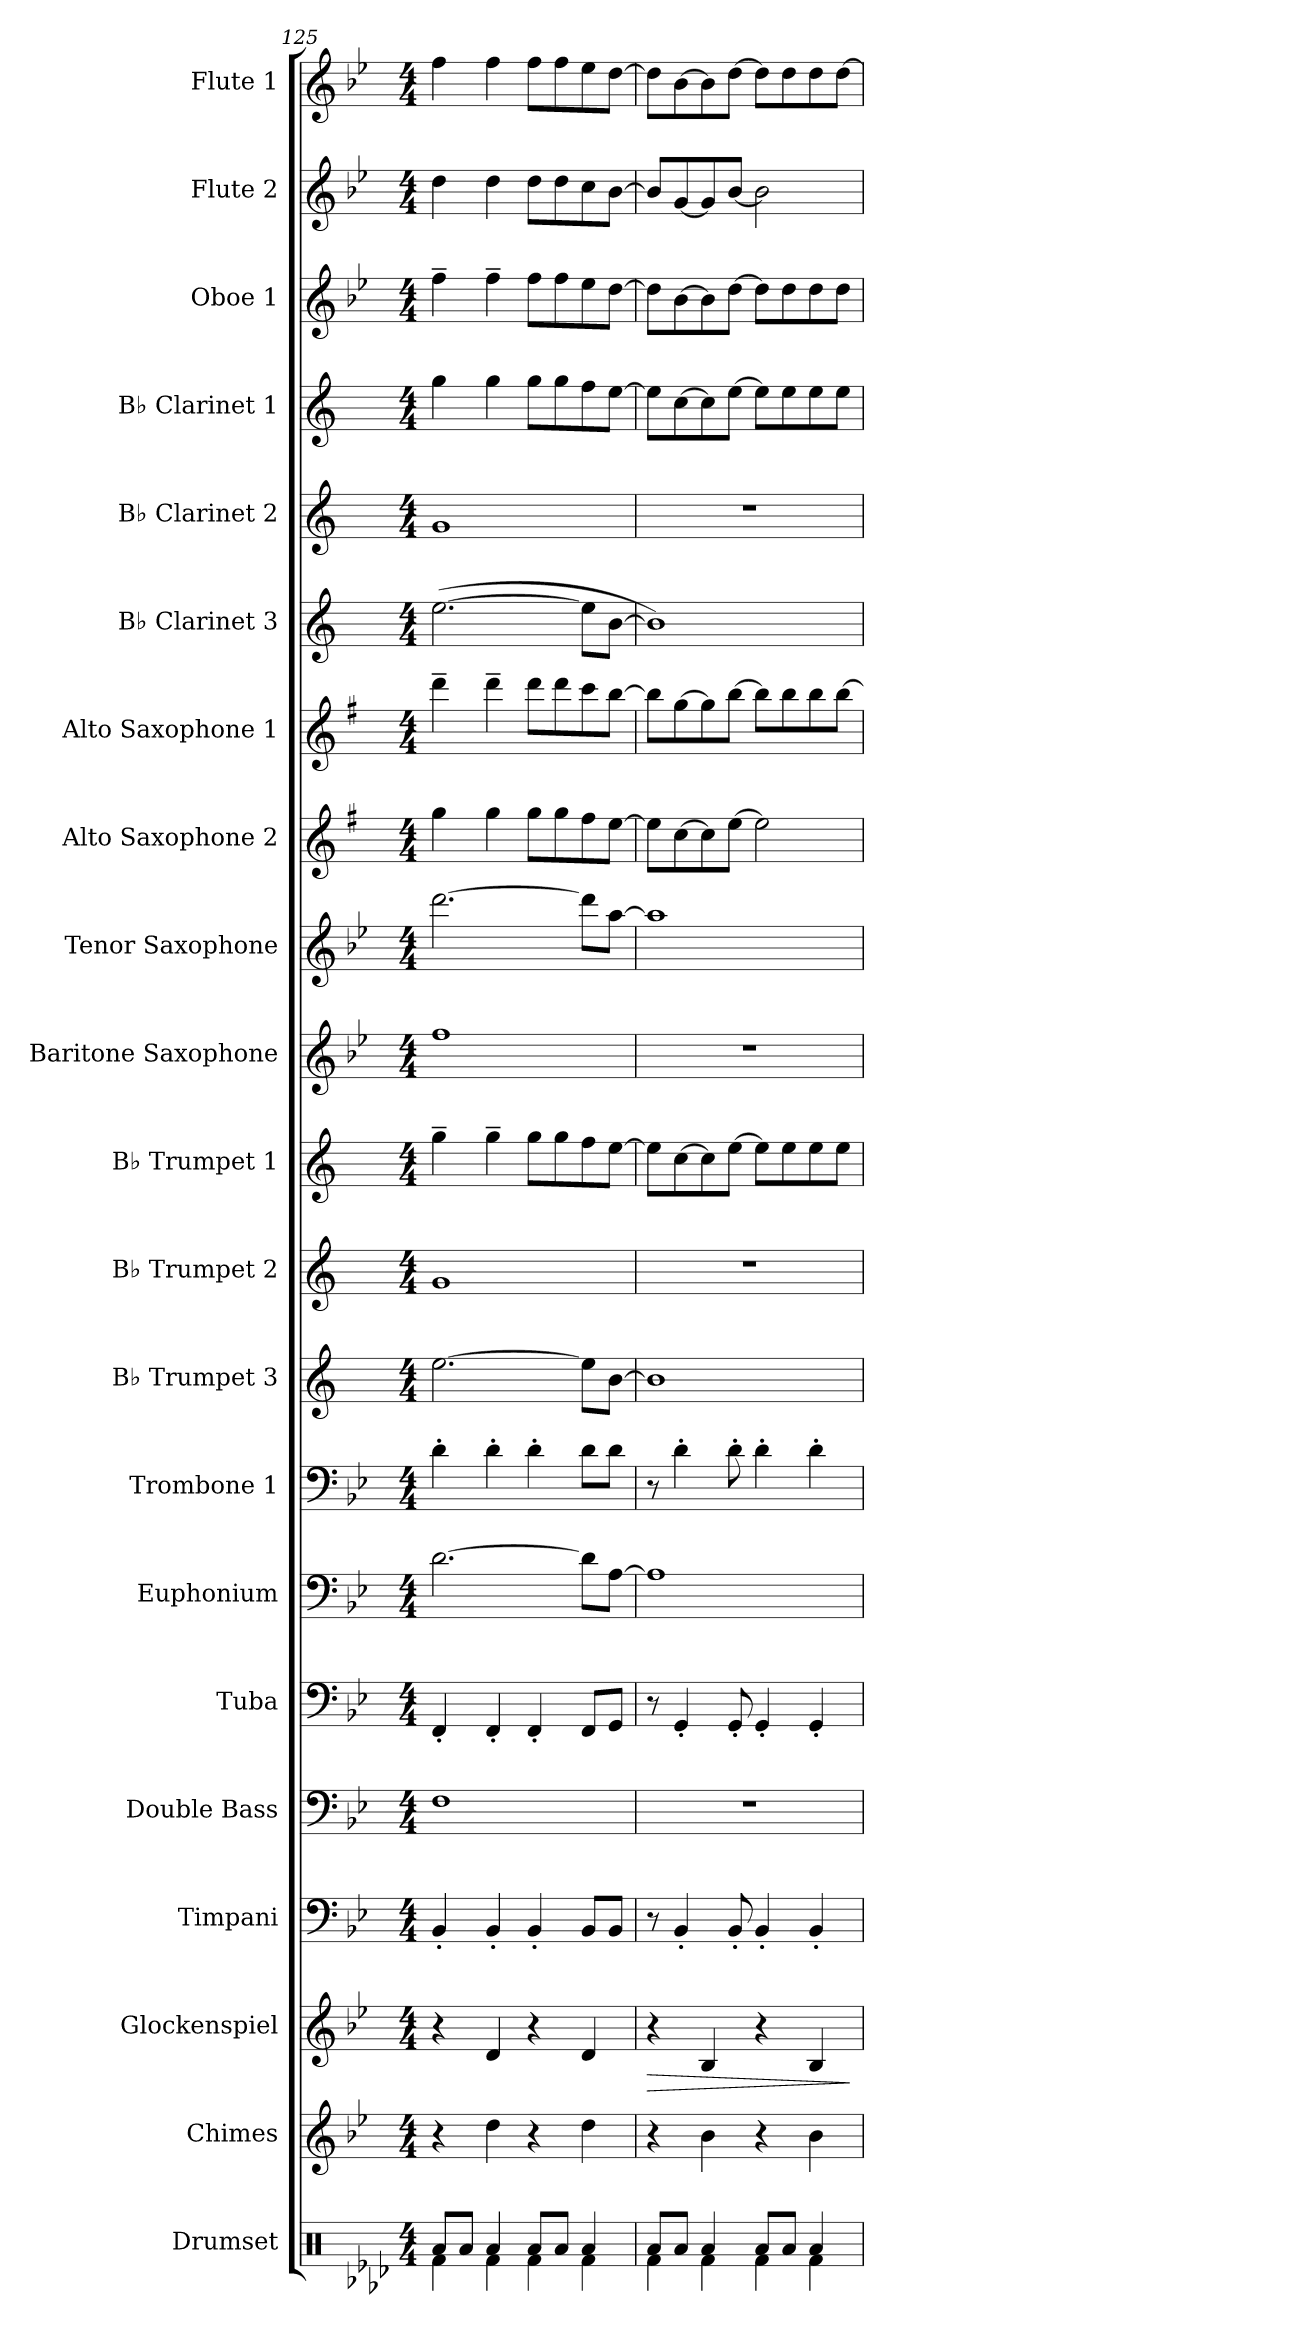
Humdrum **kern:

**kern	**kern	**kern	**dynam	**kern	**kern	**kern	**kern	**kern	**kern	**kern	**kern	**kern	**kern	**kern	**kern	**kern	**kern	**kern	**kern	**kern	**kern
*part21	*part20	*part19	*part19	*part18	*part17	*part16	*part15	*part14	*part13	*part12	*part11	*part10	*part9	*part8	*part7	*part6	*part5	*part4	*part3	*part2	*part1
*staff21	*staff20	*staff19	*staff19	*staff18	*staff17	*staff16	*staff15	*staff14	*staff13	*staff12	*staff11	*staff10	*staff9	*staff8	*staff7	*staff6	*staff5	*staff4	*staff3	*staff2	*staff1
*I"Drumset	*I"Chimes	*I"Glockenspiel	*	*I"Timpani	*I"Double Bass	*I"Tuba	*I"Euphonium	*I"Trombone 1	*I"B♭ Trumpet 3	*I"B♭ Trumpet 2	*I"B♭ Trumpet 1	*I"Baritone Saxophone	*I"Tenor Saxophone	*I"Alto Saxophone 2	*I"Alto Saxophone 1	*I"B♭ Clarinet 3	*I"B♭ Clarinet 2	*I"B♭ Clarinet 1	*I"Oboe 1	*I"Flute 2	*I"Flute 1
*I'D. Set	*I'Cme.	*I'Glk.	*	*I'Timp.	*I'Db.	*I'Tba.	*I'Euph.	*I'Tbn. 1	*I'B♭ Tpt. 3	*I'B♭ Tpt. 2	*I'B♭ Tpt. 1	*I'Bar. Sax.	*I'T. Sax.	*I'A. Sax. 2	*I'A. Sax. 1	*I'B♭ Cl. 3	*I'B♭ Cl. 2	*I'B♭ Cl. 1	*I'Ob. 1	*I'Fl. 2	*I'Fl. 1
*clefX	*clefG2	*clefG2	*	*clefF4	*clefF4	*clefF4	*clefF4	*clefF4	*clefG2	*clefG2	*clefG2	*clefG2	*clefG2	*clefG2	*clefG2	*clefG2	*clefG2	*clefG2	*clefG2	*clefG2	*clefG2
*	*	*ITrd-14c-24	*	*	*ITrd7c12	*	*	*	*ITrd1c2	*ITrd1c2	*ITrd1c2	*ITrd12c21	*ITrd8c14	*ITrd5c9	*ITrd5c9	*ITrd1c2	*ITrd1c2	*ITrd1c2	*	*	*
*k[b-e-a-d-]	*k[b-e-]	*k[b-e-]	*	*k[b-e-]	*k[b-e-]	*k[b-e-]	*k[b-e-]	*k[b-e-]	*k[b-e-]	*k[b-e-]	*k[b-e-]	*k[b-e-]	*k[b-e-]	*k[b-e-]	*k[b-e-]	*k[b-e-]	*k[b-e-]	*k[b-e-]	*k[b-e-]	*k[b-e-]	*k[b-e-]
*M4/4	*M4/4	*M4/4	*	*M4/4	*M4/4	*M4/4	*M4/4	*M4/4	*M4/4	*M4/4	*M4/4	*M4/4	*M4/4	*M4/4	*M4/4	*M4/4	*M4/4	*M4/4	*M4/4	*M4/4	*M4/4
=125	=125	=125	=125	=125	=125	=125	=125	=125	=125	=125	=125	=125	=125	=125	=125	=125	=125	=125	=125	=125	=125
*^	*	*	*	*	*	*	*	*	*	*	*	*	*	*	*	*	*	*	*	*	*
8Ra/L	4Rf\	4r	4r	.	4BB-'/	1FF	4FF'/	[2.d\	4d'\	[2.dd\	1f	4ff~\	1f	[2.dd\	4b-\	4ff~\	(>[2.dd\	1f	4ff\	4ff~\	4dd\	4ff\
8Ra/J	.	.	.	.	.	.	.	.	.	.	.	.	.	.	.	.	.	.	.	.	.	.
4Ra/	4Rf\	4dd\	4ddd/	.	4BB-'/	.	4FF'/	.	4d'\	.	.	4ff~\	.	.	4b-\	4ff~\	.	.	4ff\	4ff~\	4dd\	4ff\
8Ra/L	4Rf\	4r	4r	.	4BB-'/	.	4FF'/	.	4d'\	.	.	8ff\L	.	.	8b-\L	8ff\L	.	.	8ff\L	8ff\L	8dd\L	8ff\L
8Ra/J	.	.	.	.	.	.	.	.	.	.	.	8ff\	.	.	8b-\	8ff\	.	.	8ff\	8ff\	8dd\	8ff\
4Ra/	4Rf\	4dd\	4ddd/	.	8BB-/L	.	8FF/L	8d\L]	8d\L	8dd\L]	.	8ee-\	.	8dd\L]	8a\	8ee-\	8dd\L]	.	8ee-\	8ee-\	8cc\	8ee-\
.	.	.	.	.	8BB-/J	.	8GG/J	[8A\J	8d\J	[8a\J	.	[8dd\J	.	[8a\J	[8g\J	[8dd\J	[8a\J	.	[8dd\J	[8dd\J	[8b-\J	[8dd\J
=126	=126	=126	=126	=126	=126	=126	=126	=126	=126	=126	=126	=126	=126	=126	=126	=126	=126	=126	=126	=126	=126	=126
!	!	!	!	!LO:HP:b	!	!	!	!	!	!	!	!	!	!	!	!	!	!	!	!	!	!
8Ra/L	4Rf\	4r	4r	>	8r	1r	8r	1A]	8r	1a]	1r	8dd\L]	1r	1a]	8g\L]	8dd\L]	1a])	1r	8dd\L]	8dd\L]	8b-/L]	8dd\L]
8Ra/J	.	.	.	.	4BB-'/	.	4GG'/	.	4d'\	.	.	[8b-\	.	.	[8e-\	[8b-\	.	.	[8b-\	[8b-\	[8g/	[8b-\
4Ra/	4Rf\	4b-\	4bb-/	.	.	.	.	.	.	.	.	8b-\]	.	.	8e-\]	8b-\]	.	.	8b-\]	8b-\]	8g/]	8b-\]
.	.	.	.	.	8BB-'/	.	8GG'/	.	8d'\	.	.	[8dd\J	.	.	[8g\J	[8dd\J	.	.	[8dd\J	[8dd\J	[8b-/J	[8dd\J
8Ra/L	4Rf\	4r	4r	.	4BB-'/	.	4GG'/	.	4d'\	.	.	8dd\L]	.	.	2g\]	8dd\L]	.	.	8dd\L]	8dd\L]	2b-\]	8dd\L]
8Ra/J	.	.	.	.	.	.	.	.	.	.	.	8dd\	.	.	.	8dd\	.	.	8dd\	8dd\	.	8dd\
4Ra/	4Rf\	4b-\	4bb-/	.	4BB-'/	.	4GG'/	.	4d'\	.	.	8dd\	.	.	.	8dd\	.	.	8dd\	8dd\	.	8dd\
.	.	.	.	.	.	.	.	.	.	.	.	8dd\J	.	.	.	[8dd\J	.	.	8dd\J	8dd\J	.	[8dd\J
*v	*v	*	*	*	*	*	*	*	*	*	*	*	*	*	*	*	*	*	*	*	*	*
.	.	.	]	.	.	.	.	.	.	.	.	.	.	.	.	.	.	.	.	.	.
=	=	=	=	=	=	=	=	=	=	=	=	=	=	=	=	=	=	=	=	=	=
*-	*-	*-	*-	*-	*-	*-	*-	*-	*-	*-	*-	*-	*-	*-	*-	*-	*-	*-	*-	*-	*-
